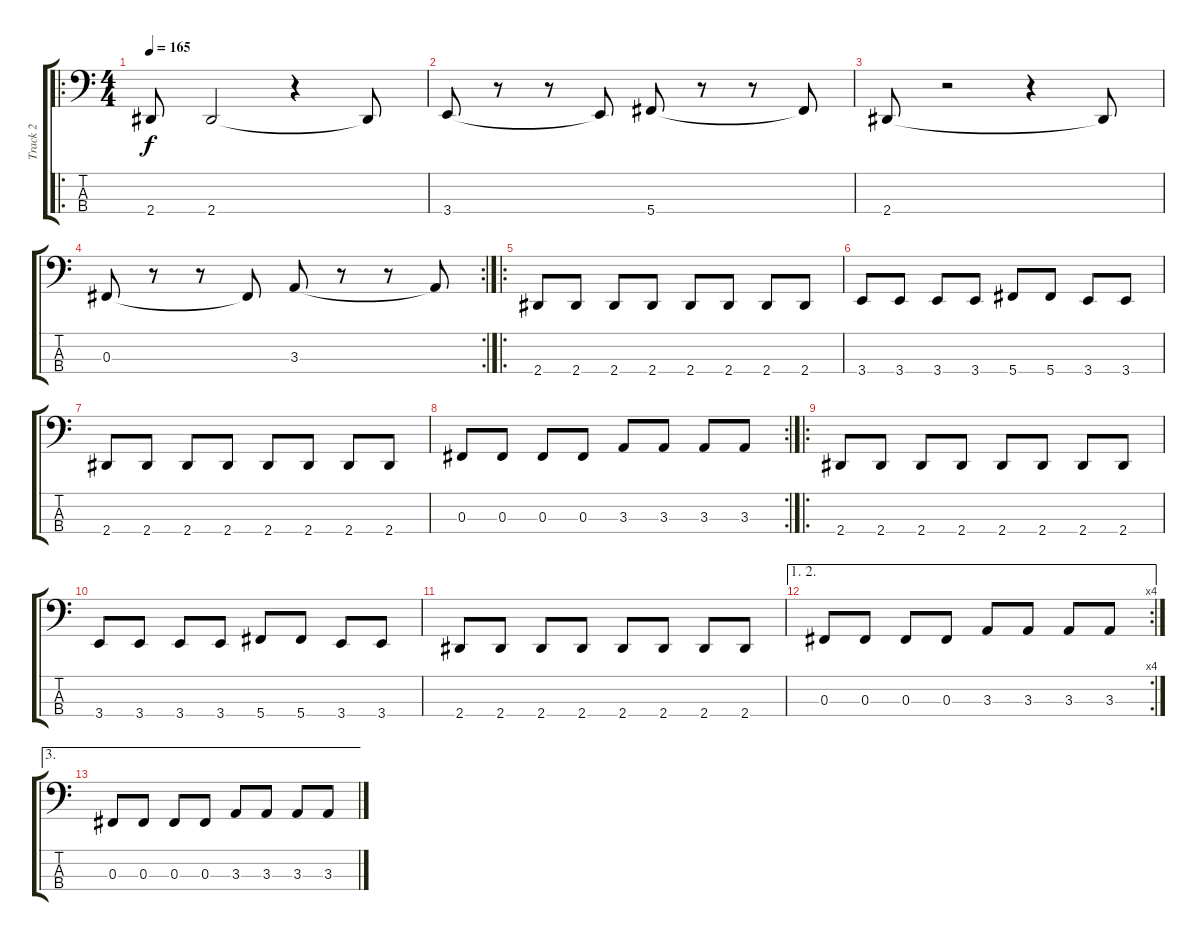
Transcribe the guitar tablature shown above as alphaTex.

\track ("Track 2" "Track 2") {instrument electricbasspick}
\staff {score tabs}
\tuning (E2 B1 Gb1 Db1) {hide}
\ro
\ts (4 4)
\tempo 165
\clef f4
\ks c
2.4.8{dy f} 2.4.2 r.4 2.4{t}.8 |
3.4.8 r.8 r.8 3.4{t}.8 5.4.8 r.8 r.8 5.4{t}.8 |
2.4.8 r.2 r.4 2.4{t}.8 |
\rc 2
0.3.8 r.8 r.8 0.3{t}.8 3.3.8 r.8 r.8 3.3{t}.8 |
\ro
2.4.8 2.4.8 2.4.8 2.4.8 2.4.8 2.4.8 2.4.8 2.4.8 |
3.4.8 3.4.8 3.4.8 3.4.8 5.4.8 5.4.8 3.4.8 3.4.8 |
2.4.8 2.4.8 2.4.8 2.4.8 2.4.8 2.4.8 2.4.8 2.4.8 |
\rc 2
0.3.8 0.3.8 0.3.8 0.3.8 3.3.8 3.3.8 3.3.8 3.3.8 |
\ro
2.4.8 2.4.8 2.4.8 2.4.8 2.4.8 2.4.8 2.4.8 2.4.8 |
3.4.8 3.4.8 3.4.8 3.4.8 5.4.8 5.4.8 3.4.8 3.4.8 |
2.4.8 2.4.8 2.4.8 2.4.8 2.4.8 2.4.8 2.4.8 2.4.8 |
\ae (1 2)
\rc 4
0.3.8 0.3.8 0.3.8 0.3.8 3.3.8 3.3.8 3.3.8 3.3.8 |
\ae 3
0.3.8 0.3.8 0.3.8 0.3.8 3.3.8 3.3.8 3.3.8 3.3.8
